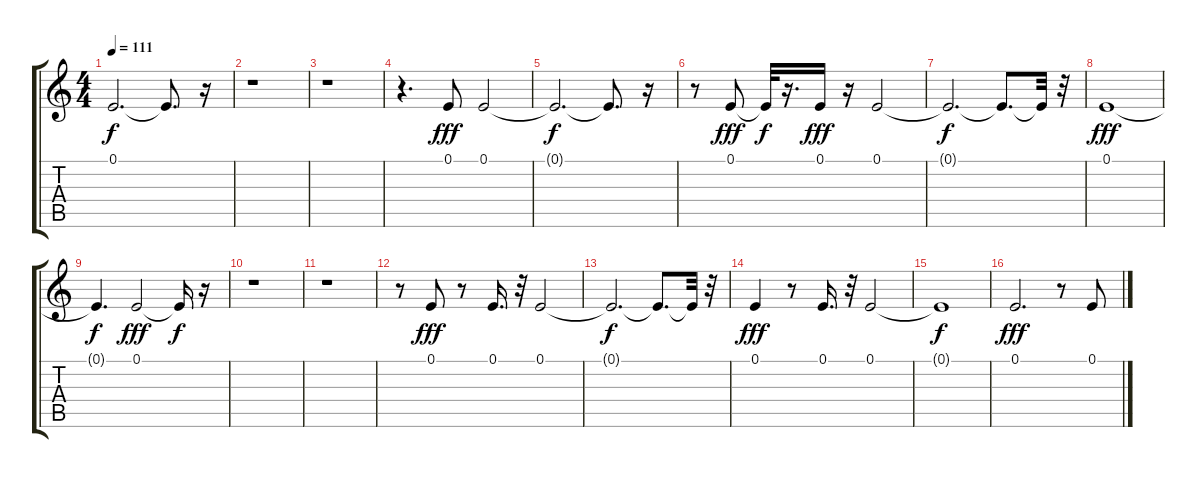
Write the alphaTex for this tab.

\track "" {instrument brightacousticpiano}
\staff {score tabs}
\tuning (E4 B3 G3 D3 A2 E2) {hide}
\ts (4 4)
\tempo 111
\clef g2
\ks c
0.1{t}.2{d dy f} 0.1{t}.8{d} r.16 |
r.1 |
r.1 |
r.4{d} 0.1.8{dy fff} 0.1.2 |
0.1{t}.2{d dy f} 0.1{t}.8{d} r.16 |
r.8 0.1.8{dy fff} 0.1{t}.32{dy f} r.16{d} 0.1.16{dy fff} r.16 0.1.2 |
0.1{t}.2{d dy f} 0.1{t}.8{d} 0.1{t}.32 r.32 |
0.1.1{dy fff} |
0.1{t}.4{d dy f} 0.1.2{dy fff} 0.1{t}.16{dy f} r.16 |
r.1 |
r.1 |
r.8 0.1.8{dy fff} r.8 0.1.16{d} r.32 0.1.2 |
0.1{t}.2{d dy f} 0.1{t}.8{d} 0.1{t}.32 r.32 |
0.1.4{dy fff} r.8 0.1.16{d} r.32 0.1.2 |
0.1{t}.1{dy f} |
0.1.2{d dy fff} r.8 0.1.8
